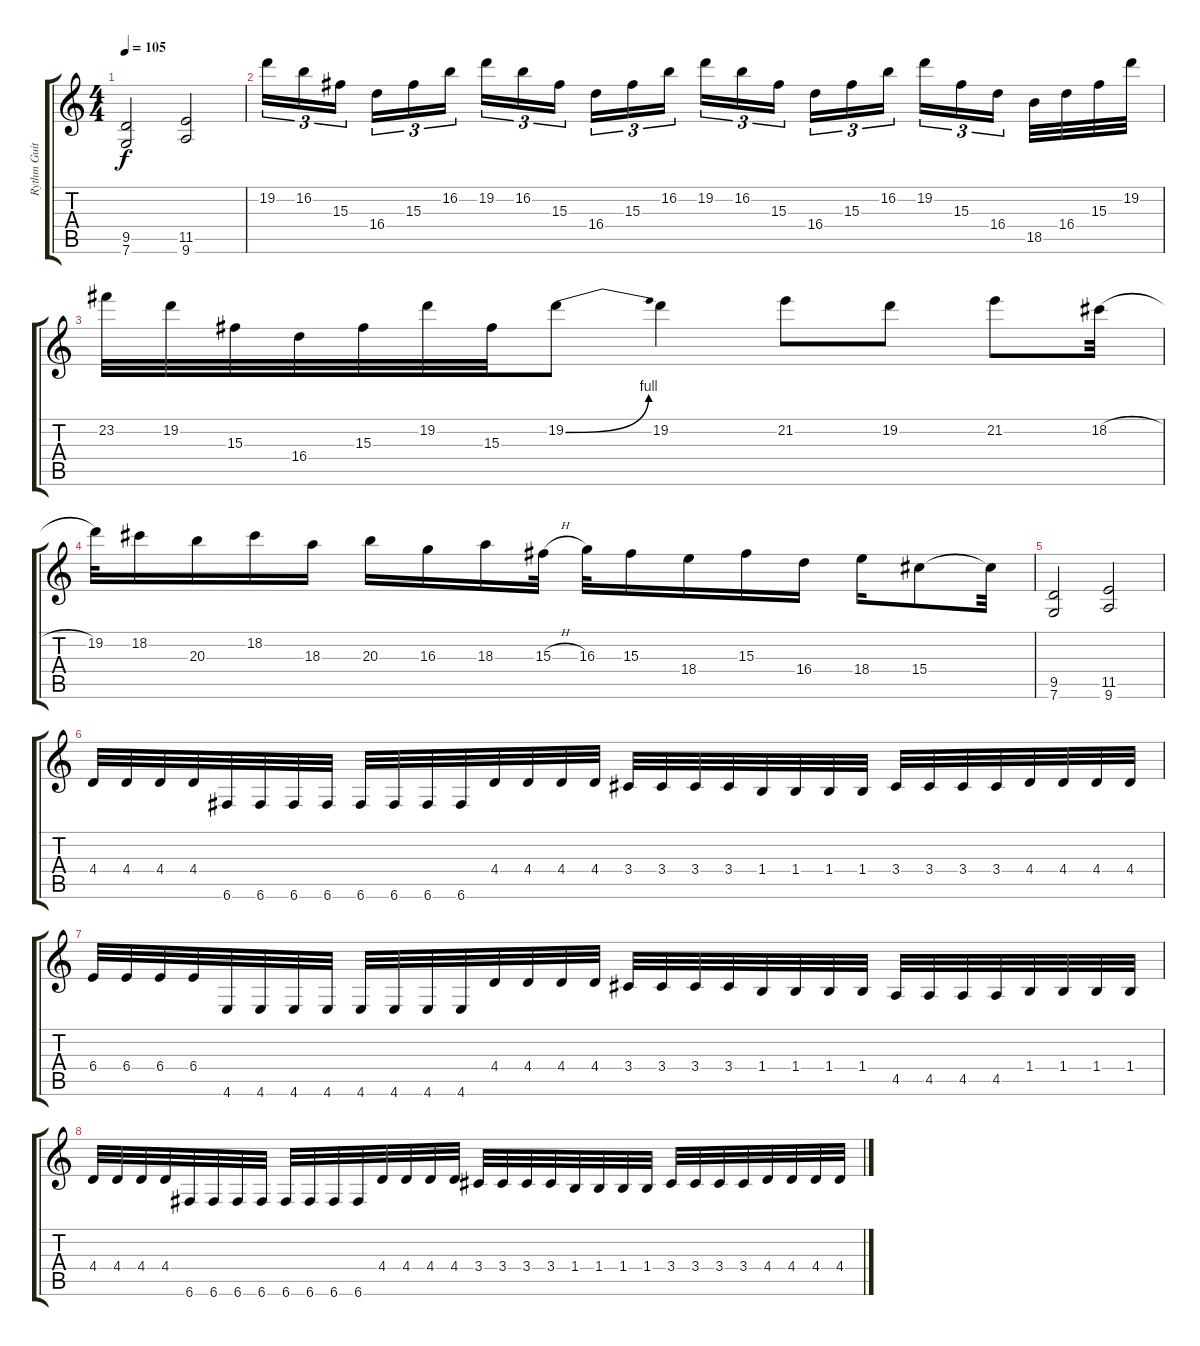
\track ("Rythm Guitar" "Rythm Guit") {instrument distortionguitar}
\staff {score tabs}
\tuning (C4 G3 Eb3 Bb2 F2 C2) {hide}
\ts (4 4)
\tempo 105
\clef g2
\ks c
(9.5 7.6).2{dy f} (11.5 9.6).2 |
19.2.16{tu (3 2)} 16.2.16{tu (3 2)} 15.3.16{tu (3 2)} 16.4.16{tu (3 2)} 15.3.16{tu (3 2)} 16.2.16{tu (3 2)} 19.2.16{tu (3 2)} 16.2.16{tu (3 2)} 15.3.16{tu (3 2)} 16.4.16{tu (3 2)} 15.3.16{tu (3 2)} 16.2.16{tu (3 2)} 19.2.16{tu (3 2)} 16.2.16{tu (3 2)} 15.3.16{tu (3 2)} 16.4.16{tu (3 2)} 15.3.16{tu (3 2)} 16.2.16{tu (3 2)} 19.2.16{tu (3 2)} 15.3.16{tu (3 2)} 16.4.16{tu (3 2)} 18.5.32 16.4.32 15.3.32 19.2.32 |
23.2.32 19.2.32 15.3.32 16.4.32 15.3.32 19.2.32 15.3.32 19.2{be (bend 0 0 60 4)}.8 19.2.4 21.2.8 19.2.8 21.2.8 18.2{h}.32 |
19.2.32 18.2.16 20.3.16 18.2.16 18.3.16 20.3.16 16.3.16 18.3.16 15.3{h}.32 16.3.32 15.3.16 18.4.16 15.3.16 16.4.16 18.4.16 15.4.8 15.4{t}.32 |
(9.5 7.6).2 (11.5 9.6).2 |
4.4.32 4.4.32 4.4.32 4.4.32 6.6.32 6.6.32 6.6.32 6.6.32 6.6.32 6.6.32 6.6.32 6.6.32 4.4.32 4.4.32 4.4.32 4.4.32 3.4.32 3.4.32 3.4.32 3.4.32 1.4.32 1.4.32 1.4.32 1.4.32 3.4.32 3.4.32 3.4.32 3.4.32 4.4.32 4.4.32 4.4.32 4.4.32 |
6.4.32 6.4.32 6.4.32 6.4.32 4.6.32 4.6.32 4.6.32 4.6.32 4.6.32 4.6.32 4.6.32 4.6.32 4.4.32 4.4.32 4.4.32 4.4.32 3.4.32 3.4.32 3.4.32 3.4.32 1.4.32 1.4.32 1.4.32 1.4.32 4.5.32 4.5.32 4.5.32 4.5.32 1.4.32 1.4.32 1.4.32 1.4.32 |
4.4.32 4.4.32 4.4.32 4.4.32 6.6.32 6.6.32 6.6.32 6.6.32 6.6.32 6.6.32 6.6.32 6.6.32 4.4.32 4.4.32 4.4.32 4.4.32 3.4.32 3.4.32 3.4.32 3.4.32 1.4.32 1.4.32 1.4.32 1.4.32 3.4.32 3.4.32 3.4.32 3.4.32 4.4.32 4.4.32 4.4.32 4.4.32
